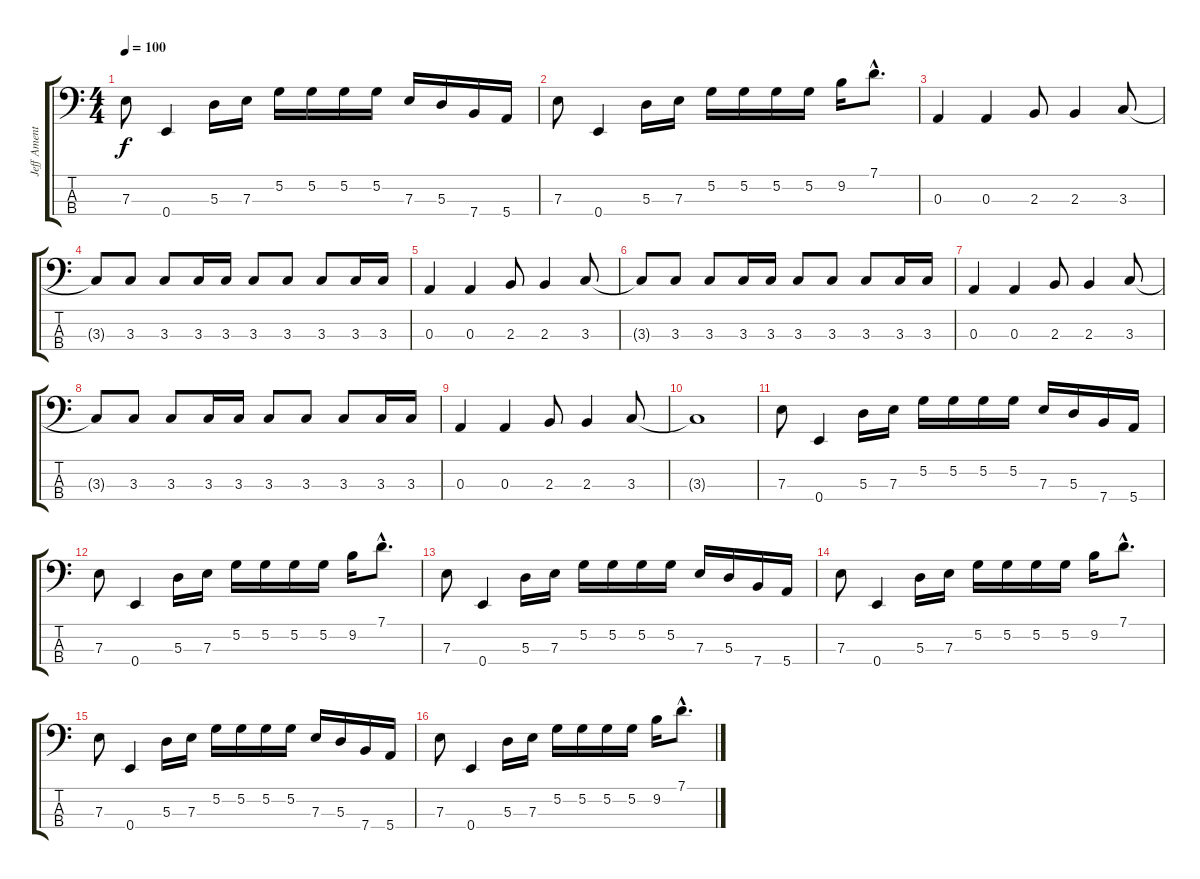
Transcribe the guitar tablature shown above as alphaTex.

\track ("Jeff Ament" "Jeff Ament") {instrument electricbassfinger}
\staff {score tabs}
\tuning (G2 D2 A1 E1) {hide}
\ts (4 4)
\tempo 100
\clef f4
\ks c
7.3.8{dy f} 0.4.4 5.3.16 7.3.16 5.2.16 5.2.16 5.2.16 5.2.16 7.3.16 5.3.16 7.4.16 5.4.16 |
7.3.8 0.4.4 5.3.16 7.3.16 5.2.16 5.2.16 5.2.16 5.2.16 9.2.16 7.1{hac}.8{d} |
0.3.4 0.3.4 2.3.8 2.3.4 3.3.8 |
3.3{t}.8 3.3.8 3.3.8 3.3.16 3.3.16 3.3.8 3.3.8 3.3.8 3.3.16 3.3.16 |
0.3.4 0.3.4 2.3.8 2.3.4 3.3.8 |
3.3{t}.8 3.3.8 3.3.8 3.3.16 3.3.16 3.3.8 3.3.8 3.3.8 3.3.16 3.3.16 |
0.3.4 0.3.4 2.3.8 2.3.4 3.3.8 |
3.3{t}.8 3.3.8 3.3.8 3.3.16 3.3.16 3.3.8 3.3.8 3.3.8 3.3.16 3.3.16 |
0.3.4 0.3.4 2.3.8 2.3.4 3.3.8 |
3.3{t}.1 |
7.3.8 0.4.4 5.3.16 7.3.16 5.2.16 5.2.16 5.2.16 5.2.16 7.3.16 5.3.16 7.4.16 5.4.16 |
7.3.8 0.4.4 5.3.16 7.3.16 5.2.16 5.2.16 5.2.16 5.2.16 9.2.16 7.1{hac}.8{d} |
7.3.8 0.4.4 5.3.16 7.3.16 5.2.16 5.2.16 5.2.16 5.2.16 7.3.16 5.3.16 7.4.16 5.4.16 |
7.3.8 0.4.4 5.3.16 7.3.16 5.2.16 5.2.16 5.2.16 5.2.16 9.2.16 7.1{hac}.8{d} |
7.3.8 0.4.4 5.3.16 7.3.16 5.2.16 5.2.16 5.2.16 5.2.16 7.3.16 5.3.16 7.4.16 5.4.16 |
7.3.8 0.4.4 5.3.16 7.3.16 5.2.16 5.2.16 5.2.16 5.2.16 9.2.16 7.1{hac}.8{d}
